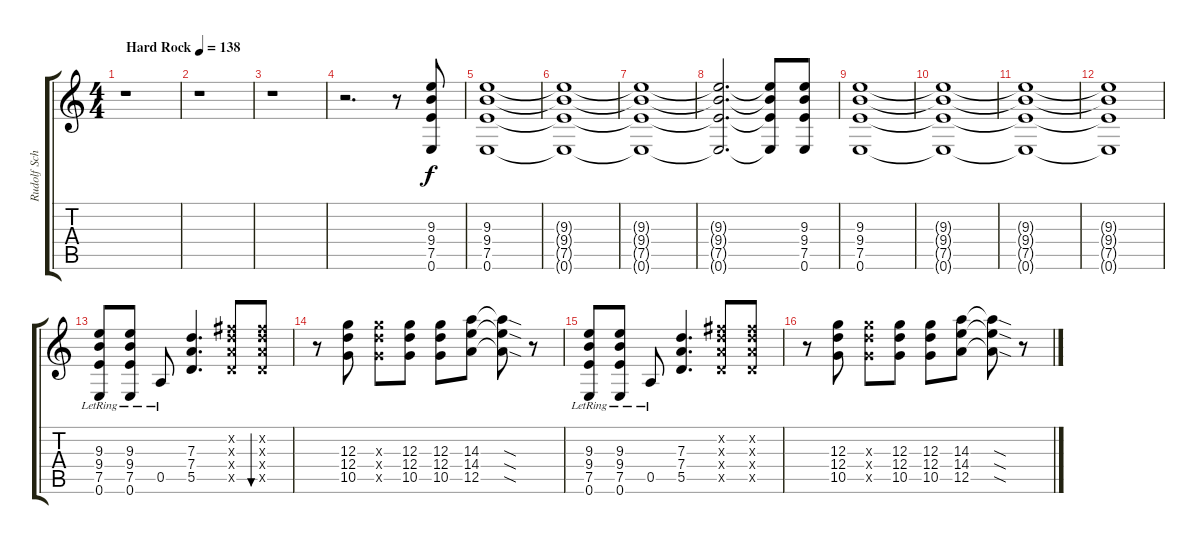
\track ("Rudolf Schenker Guitar II" "Rudolf Sch") {instrument overdrivenguitar}
\staff {score tabs}
\tuning (E4 B3 G3 D3 A2 E2) {hide}
\ts (4 4)
\tempo (138 "Hard Rock")
\clef g2
\ks c
r.1{dy f instrument overdrivenguitar} |
r.1 |
r.1 |
r.2{d} r.8 (9.3 9.4 7.5 0.6).8 |
(9.3 9.4 7.5 0.6).1 |
(9.3{t} 9.4{t} 7.5{t} 0.6{t}).1 |
(9.3{t} 9.4{t} 7.5{t} 0.6{t}).1 |
(9.3{t} 9.4{t} 7.5{t} 0.6{t}).2{d} (9.3{t} 9.4{t} 7.5{t} 0.6{t}).8 (9.3 9.4 7.5 0.6).8 |
(9.3 9.4 7.5 0.6).1 |
(9.3{t} 9.4{t} 7.5{t} 0.6{t}).1 |
(9.3{t} 9.4{t} 7.5{t} 0.6{t}).1 |
(9.3{t} 9.4{t} 7.5{t} 0.6{t}).1 |
(9.3{lr} 9.4{lr} 7.5{lr} 0.6).8 (9.3{lr} 9.4{lr} 7.5{lr} 0.6).8 0.5{lr}.8 (7.3 7.4 5.5).4{d} (7.2{x} 7.3{x} 7.4{x} 5.5{x}).8 (7.2{x} 7.3{x} 7.4{x} 5.5{x}).8{bu 60} |
r.8 (12.3 12.4 10.5).8 (12.3{x} 12.4{x} 10.5{x}).8 (12.3 12.4 10.5).8 (12.3 12.4 10.5).8 (14.3 14.4 12.5).8 (14.3{sod t} 14.4{sod t} 12.5{sod t}).8 r.8 |
(9.3{lr} 9.4{lr} 7.5{lr} 0.6).8 (9.3{lr} 9.4{lr} 7.5{lr} 0.6).8 0.5{lr}.8 (7.3 7.4 5.5).4{d} (7.2{x} 7.3{x} 7.4{x} 5.5{x}).8 (7.2{x} 7.3{x} 7.4{x} 5.5{x}).8 |
r.8 (12.3 12.4 10.5).8 (12.3{x} 12.4{x} 10.5{x}).8 (12.3 12.4 10.5).8 (12.3 12.4 10.5).8 (14.3 14.4 12.5).8 (14.3{sod t} 14.4{sod t} 12.5{sod t}).8 r.8
